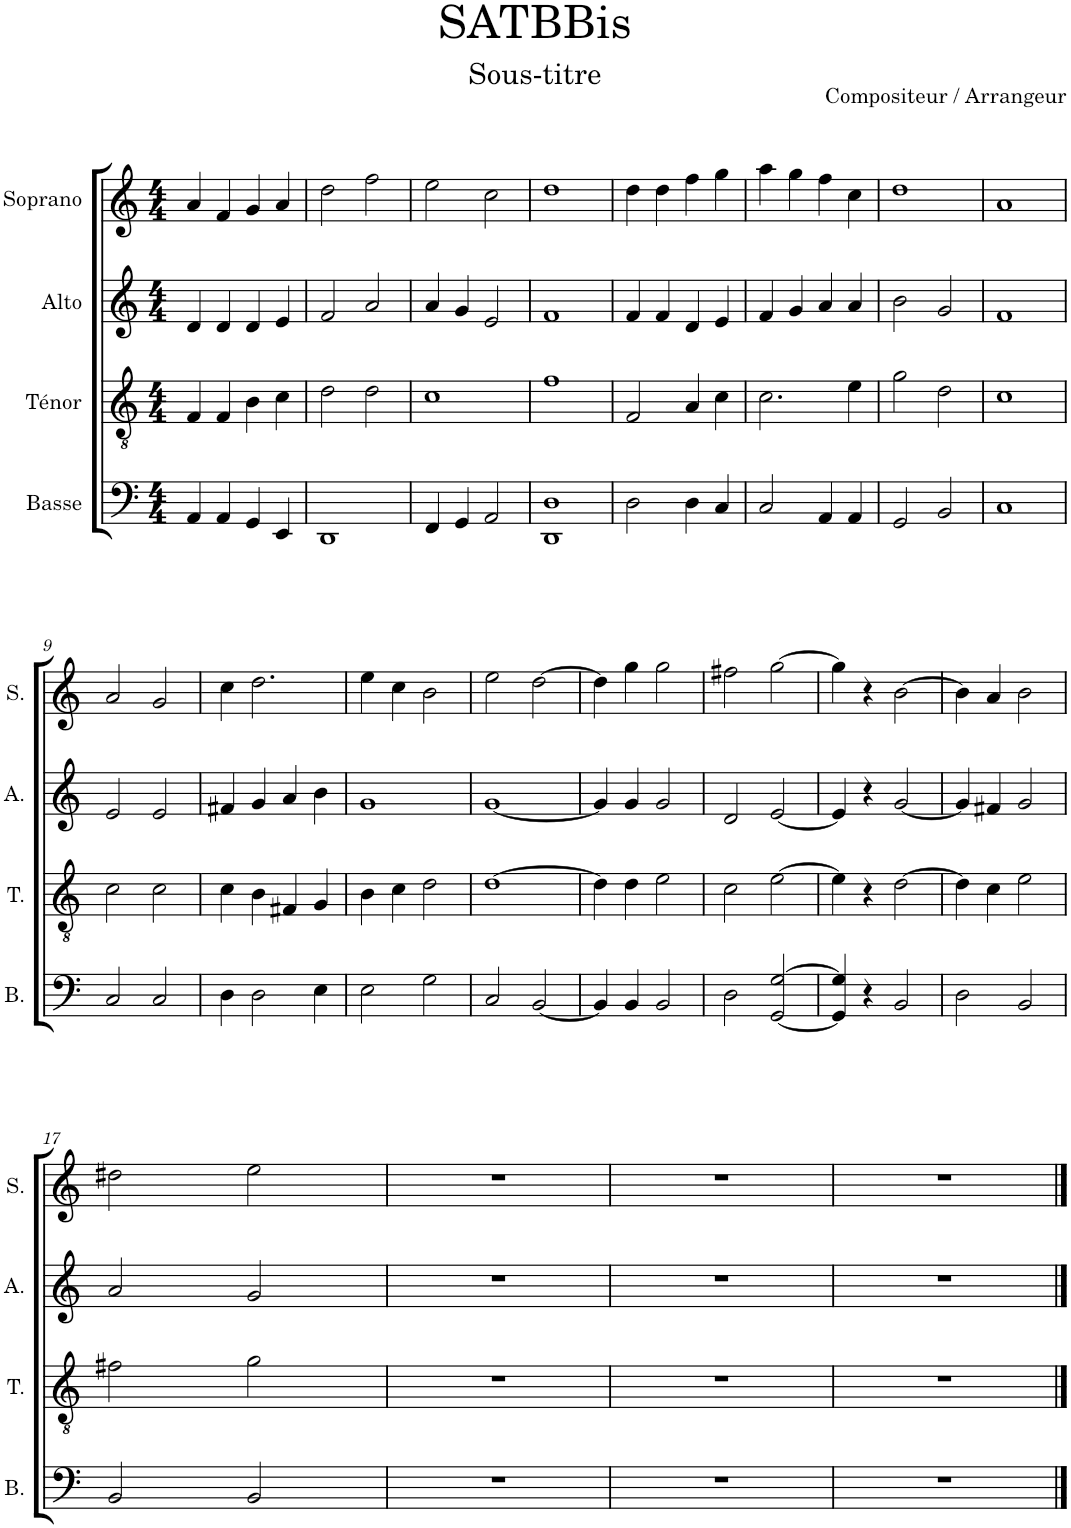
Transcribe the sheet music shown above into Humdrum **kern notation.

**kern	**kern	**kern	**kern
*part4	*part3	*part2	*part1
*staff4	*staff3	*staff2	*staff1
*I"Basse	*I"Ténor	*I"Alto	*I"Soprano
*I'B.	*I'T.	*I'A.	*I'S.
*clefF4	*clefGv2	*clefG2	*clefG2
*k[]	*k[]	*k[]	*k[]
*M4/4	*M4/4	*M4/4	*M4/4
=1	=1	=1	=1
4AA/	4F/	4d/	4a/
4AA/	4F/	4d/	4f/
4GG/	4B\	4d/	4g/
4EE/	4c\	4e/	4a/
=2	=2	=2	=2
1DD	2d\	2f/	2dd\
.	2d\	2a/	2ff\
=3	=3	=3	=3
4FF/	1c	4a/	2ee\
4GG/	.	4g/	.
2AA/	.	2e/	2cc\
=4	=4	=4	=4
1DD 1D	1f	1f	1dd
=5	=5	=5	=5
2D\	2F/	4f/	4dd\
.	.	4f/	4dd\
4D\	4A/	4d/	4ff\
4C/	4c\	4e/	4gg\
=6	=6	=6	=6
2C/	2.c\	4f/	4aa\
.	.	4g/	4gg\
4AA/	.	4a/	4ff\
4AA/	4e\	4a/	4cc\
=7	=7	=7	=7
2GG/	2g\	2b\	1dd
2BB/	2d\	2g/	.
=8	=8	=8	=8
1C	1c	1f	1a
!!LO:LB:g=z
=9	=9	=9	=9
2C/	2c\	2e/	2a/
2C/	2c\	2e/	2g/
=10	=10	=10	=10
4D\	4c\	4f#X/	4cc\
2D\	4B\	4g/	2.dd\
.	4F#X/	4a/	.
4E\	4G/	4b\	.
=11	=11	=11	=11
2E\	4B\	1g	4ee\
.	4c\	.	4cc\
2G\	2d\	.	2b\
=12	=12	=12	=12
2C/	[1d	[1g	2ee\
[2BB/	.	.	[2dd\
=13	=13	=13	=13
4BB/]	4d\]	4g/]	4dd\]
4BB/	4d\	4g/	4gg\
2BB/	2e\	2g/	2gg\
=14	=14	=14	=14
2D\	2c\	2d/	2ff#X\
[2GG/ [2G/	[2e\	[2e/	[2gg\
=15	=15	=15	=15
4GG/] 4G/]	4e\]	4e/]	4gg\]
4r	4r	4r	4r
2BB/	[2d\	[2g/	[2b\
=16	=16	=16	=16
2D\	4d\]	4g/]	4b\]
.	4c\	4f#X/	4a/
2BB/	2e\	2g/	2b\
!!LO:LB:g=z
=17	=17	=17	=17
2BB/	2f#X\	2a/	2dd#X\
2BB/	2g\	2g/	2ee\
=18	=18	=18	=18
1r	1r	1r	1r
=19	=19	=19	=19
1r	1r	1r	1r
=20	=20	=20	=20
1r	1r	1r	1r
==	==	==	==
*-	*-	*-	*-
